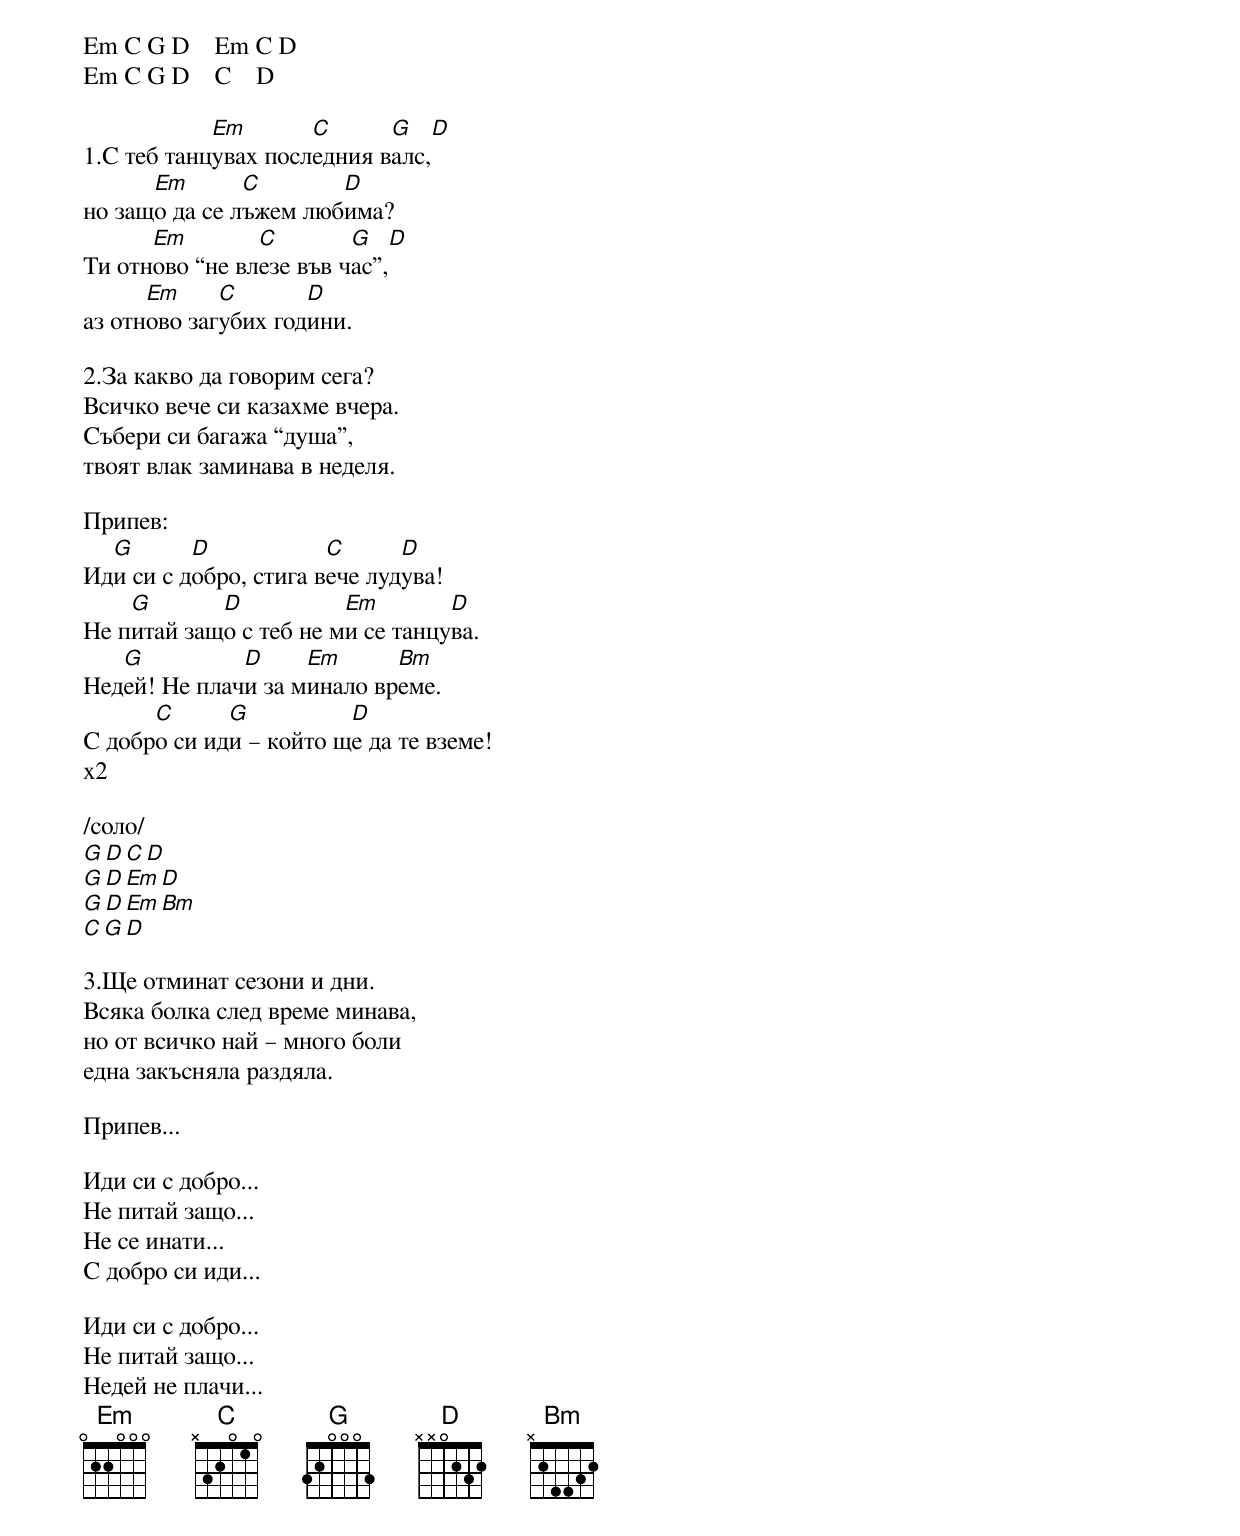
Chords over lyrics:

Em C G D    Em C D
Em C G D    C    D

            Em       C      G    D
1.С теб танцувах последния валс,
      Em       C       D
но защо да се лъжем любима?
      Em        C        G   D
Ти отново “не влезе във час”,
      Em     C       D
аз отново загубих години.

2.За какво да говорим сега?
Всичко вече си казахме вчера.
Събери си багажа “душа”,
твоят влак заминава в неделя.

Припев:
  G       D            C      D
Иди си с добро, стига вече лудува!
    G       D           Em        D
Не питай защо с теб не ми се танцува.
   G          D     Em      Bm
Недей! Не плачи за минало време.
      C      G          D
С добро си иди – който ще да те вземе!
x2

/соло/
G D C D
G D Em D
G D Em Bm
C G D

3.Ще отминат сезони и дни.
Всяка болка след време минава,
но от всичко най – много боли
една закъсняла раздяла.

Припев...

Иди си с добро...
Не питай защо...
Не се инати...
С добро си иди...

Иди си с добро...
Не питай защо...
Недей не плачи...
